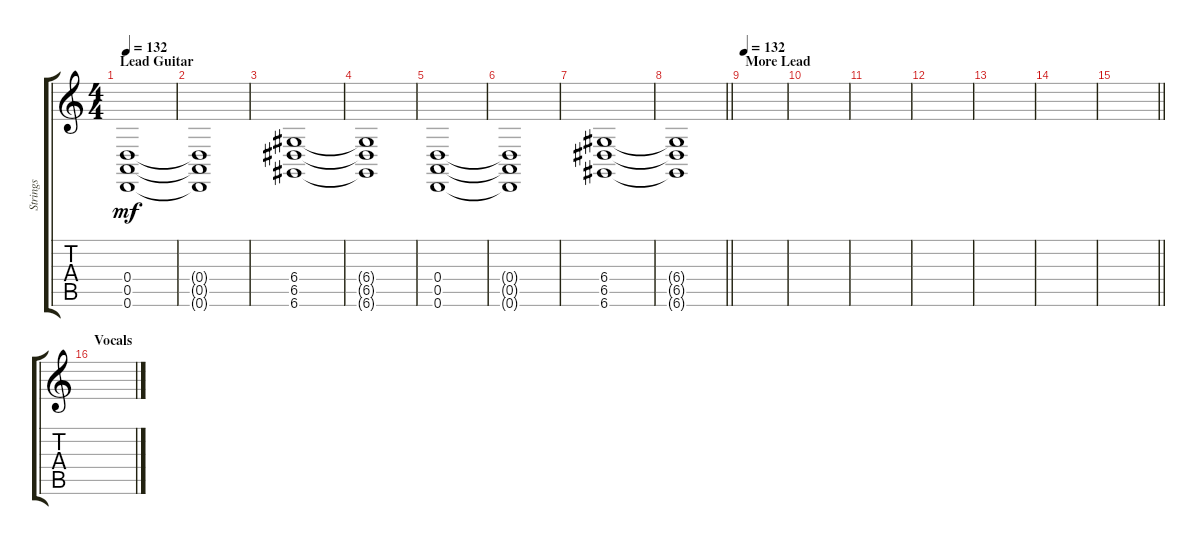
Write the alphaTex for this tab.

\track ("Strings" "Strings") {instrument stringensemble1}
\staff {score tabs}
\tuning (E4 B3 G3 D3 A2 D2) {hide}
\ts (4 4)
\section ("" "Lead Guitar")
\tempo 132
\clef g2
\ks c
(0.4 0.5 0.6).1{dy mf} |
(0.4{t} 0.5{t} 0.6{t}).1 |
(6.4 6.5 6.6).1 |
(6.4{t} 6.5{t} 6.6{t}).1 |
(0.4 0.5 0.6).1 |
(0.4{t} 0.5{t} 0.6{t}).1 |
(6.4 6.5 6.6).1 |
\barLineRight lightlight
(6.4{t} 6.5{t} 6.6{t}).1 |
\section ("" "More Lead")
\tempo 132
|
|
|
|
|
|
\barLineRight lightlight
|
\section ("" "Vocals")
